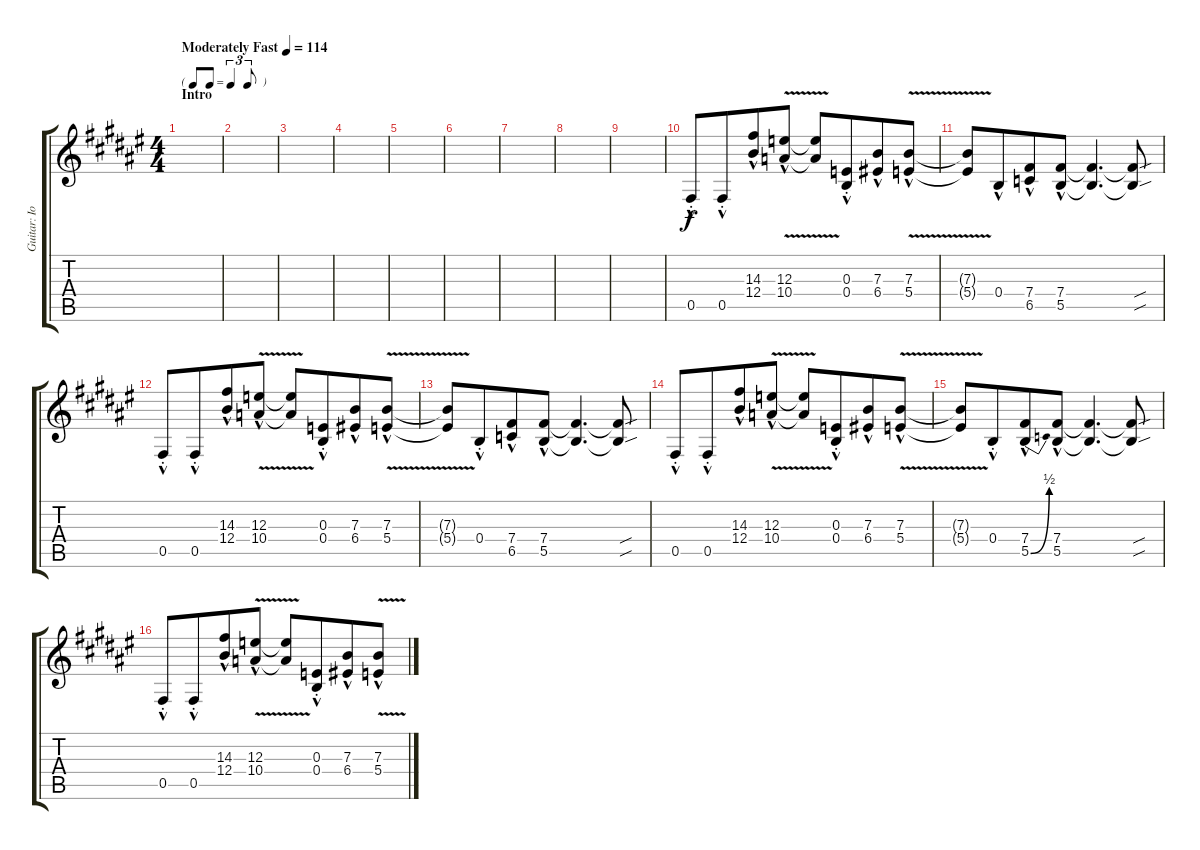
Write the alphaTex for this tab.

\track ("Guitar: Iommi" "Guitar: Io") {instrument distortionguitar}
\staff {score tabs}
\tuning (Db4 Ab3 E3 B2 Gb2 Db2) {hide}
\ts (4 4)
\tf triplet8th
\section ("" "Intro")
\tempo (114 "Moderately Fast")
\clef g2
\ks f#
|
|
|
|
|
|
|
|
|
0.5{hac st}.8 0.5{hac st}.8{beam merge} (14.3{hac} 12.4{hac}).8 (12.3{hac} 10.4{v hac}).8 (12.3{t} 10.4{t}).8 (0.3{hac st} 0.4{hac st}).8{beam merge} (7.3{hac} 6.4{hac}).8 (7.3{hac} 5.4{v hac}).8 |
(7.3{t} 5.4{t}).8 0.4{hac}.8{beam merge} (7.4{hac} 6.5{hac}).8 (7.4{hac} 5.5{hac}).8 (7.4{t} 5.5{t}).4{d} (7.4{sou t} 5.5{sou t}).8 |
0.5{hac st}.8 0.5{hac st}.8{beam merge} (14.3{hac} 12.4{hac}).8 (12.3{hac} 10.4{v hac}).8 (12.3{t} 10.4{t}).8 (0.3{hac st} 0.4{hac st}).8{beam merge} (7.3{hac} 6.4{hac}).8 (7.3{hac} 5.4{v hac}).8 |
(7.3{t} 5.4{t}).8 0.4{hac st}.8{beam merge} (7.4{hac} 6.5{hac}).8 (7.4{hac} 5.5{hac}).8 (7.4{t} 5.5{t}).4{d} (7.4{sou t} 5.5{sou t}).8 |
0.5{hac st}.8 0.5{hac st}.8{beam merge} (14.3{hac} 12.4{hac}).8 (12.3{hac} 10.4{v hac}).8 (12.3{t} 10.4{t}).8 (0.3{hac st} 0.4{hac st}).8{beam merge} (7.3{hac} 6.4{hac}).8 (7.3{hac} 5.4{v hac}).8 |
(7.3{t} 5.4{t}).8 0.4{hac st}.8{beam merge} (7.4{hac} 5.5{be (bend 0 0 60 2) hac}).8 (7.4{hac} 5.5{hac}).8 (7.4{t} 5.5{t}).4{d} (7.4{sou t} 5.5{sou t}).8 |
0.5{hac st}.8 0.5{hac st}.8{beam merge} (14.3{hac} 12.4{hac}).8 (12.3{hac} 10.4{v hac}).8 (12.3{t} 10.4{t}).8 (0.3{hac st} 0.4{hac st}).8{beam merge} (7.3{hac} 6.4{hac}).8 (7.3{hac} 5.4{v hac}).8
